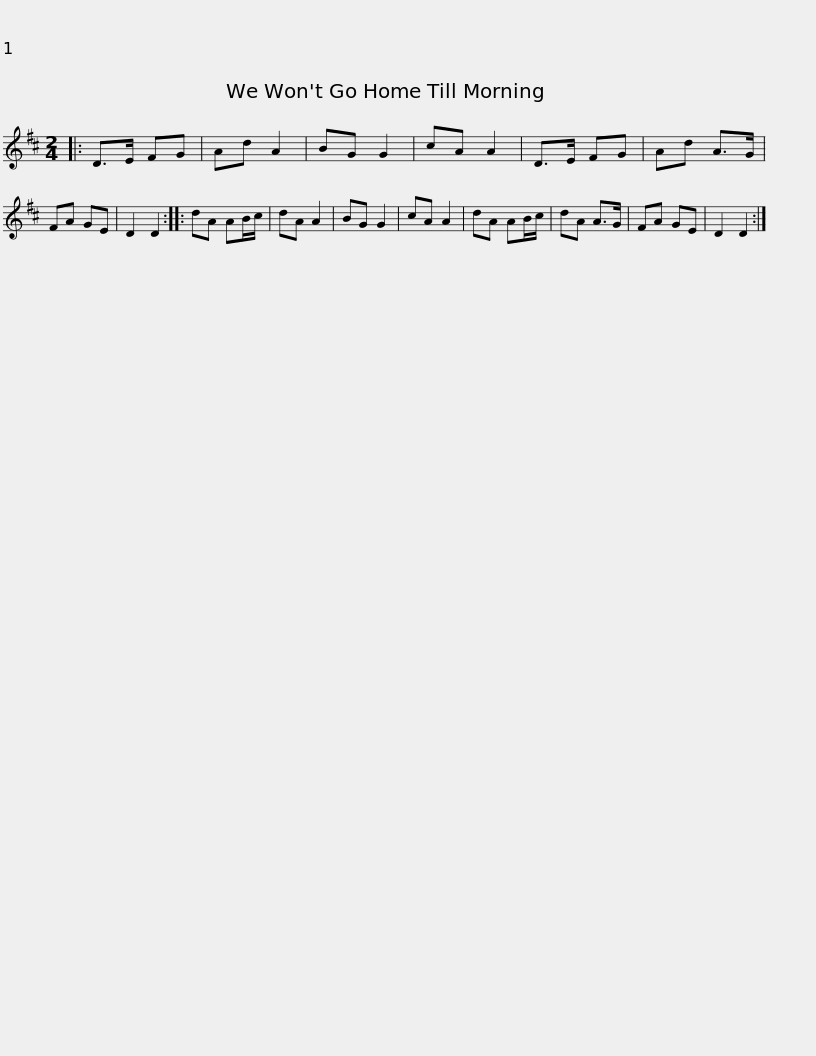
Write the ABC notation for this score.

X:1
L:1/8
M:2/4
I:linebreak $
K:D
V:1 treble
V:1
|: D>E FG | Ad A2 | BG G2 | cA A2 | D>E FG | %5
 Ad A>G | FA GE | D2 D2 :: dA AB/c/ | dA A2 | %10
 BG G2 |$ cA A2 | dA AB/c/ | dA A>G | FA GE | %15
 D2 D2 :| %16
